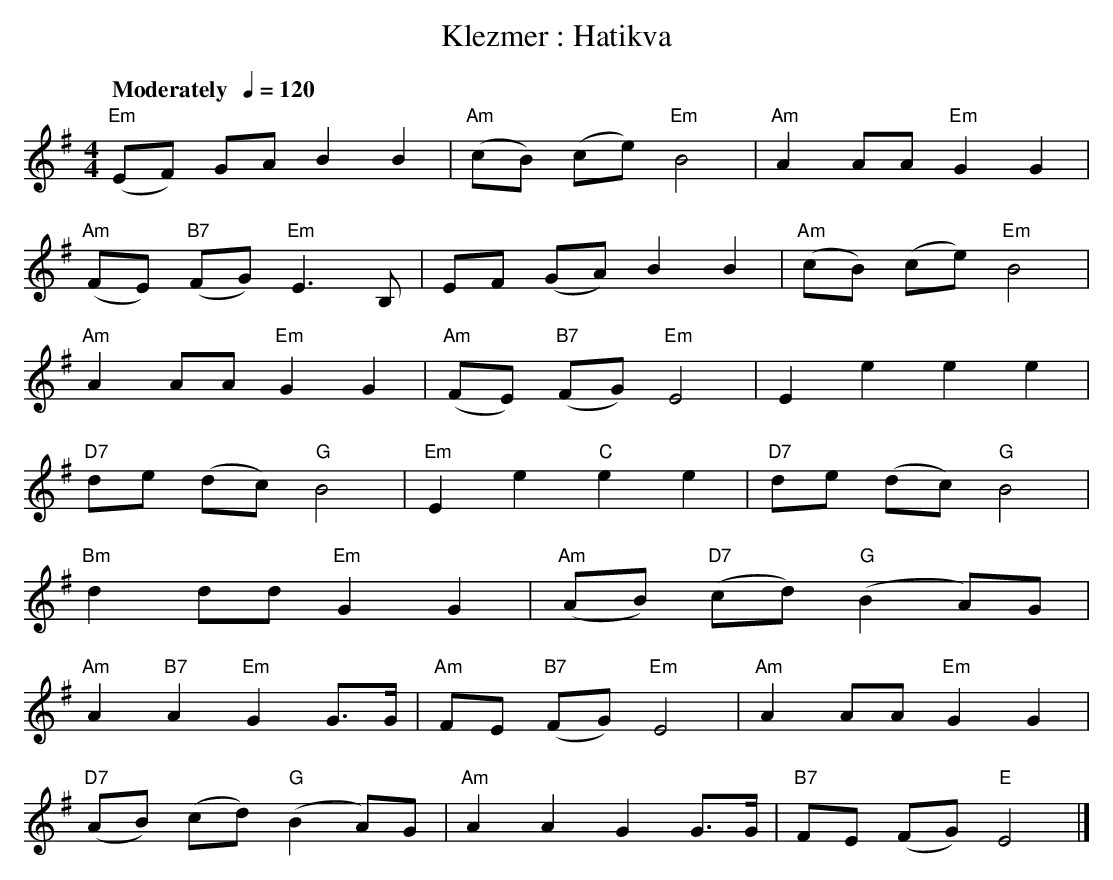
X:1
T:Klezmer : Hatikva
M:4/4
L:1/8
Q:"Moderately  "1/4=120
K:Em
"Em"(EF) GA B2 B2 | "Am"(cB) (ce) "Em"B4 | "Am"A2 AA "Em"G2 G2 |
"Am"(FE) "B7"(FG) "Em"E3 B, | EF (GA) B2 B2 | "Am"(cB) (ce) "Em"B4 |
"Am"A2 AA "Em"G2 G2 | "Am"(FE) "B7"(FG) "Em"E4 | E2 e2 e2 e2 |
"D7"de (dc) "G"B4 | "Em"E2 e2 "C"e2 e2 | "D7"de (dc) "G"B4 |
"Bm"d2 dd "Em"G2 G2 | "Am"(AB) "D7"(cd) "G"(B2 A)G |
"Am"A2 "B7"A2 "Em"G2 G>G | "Am"FE "B7"(FG) "Em"E4 | "Am"A2 AA "Em"G2 G2 |
"D7"(AB) (cd) "G"(B2 A)G | "Am"A2 A2 G2 G>G | "B7"FE (FG) "E"E4 |]
